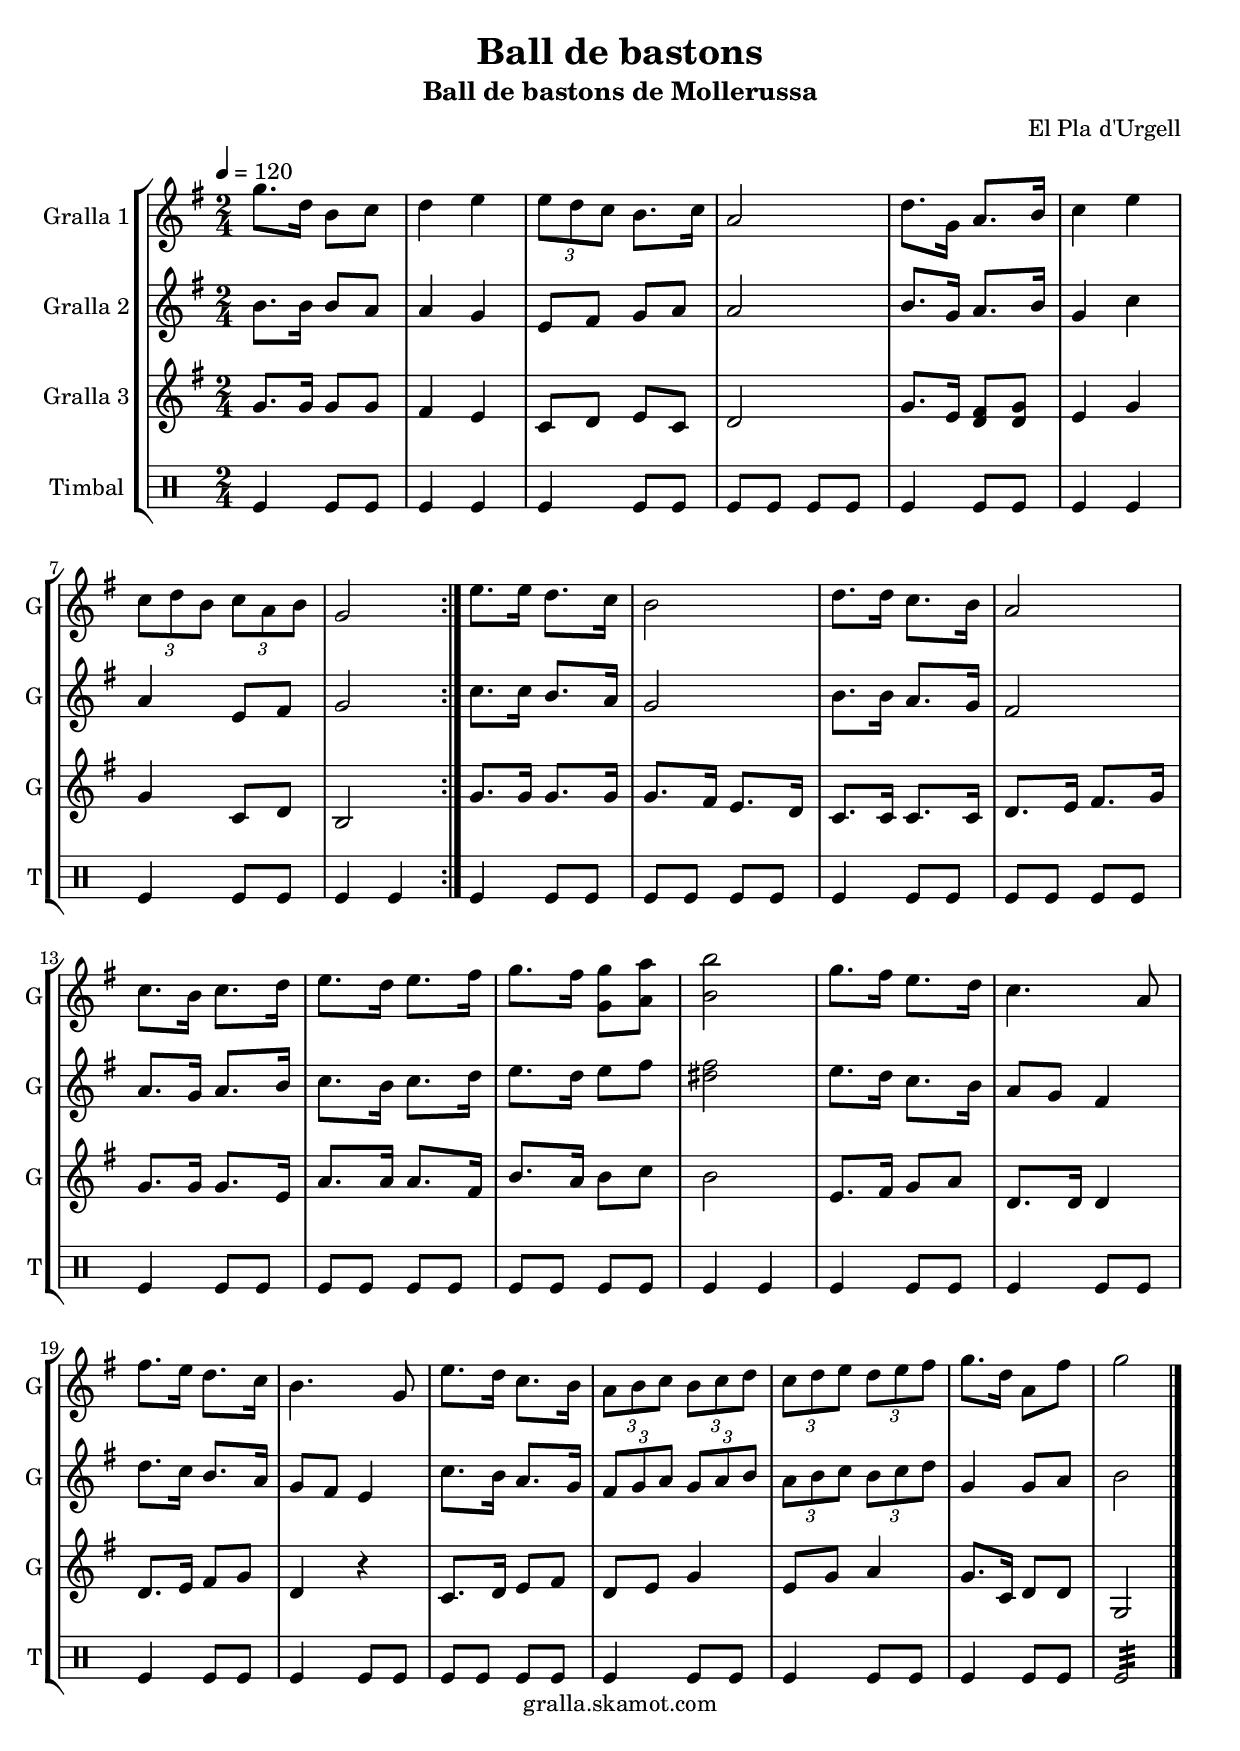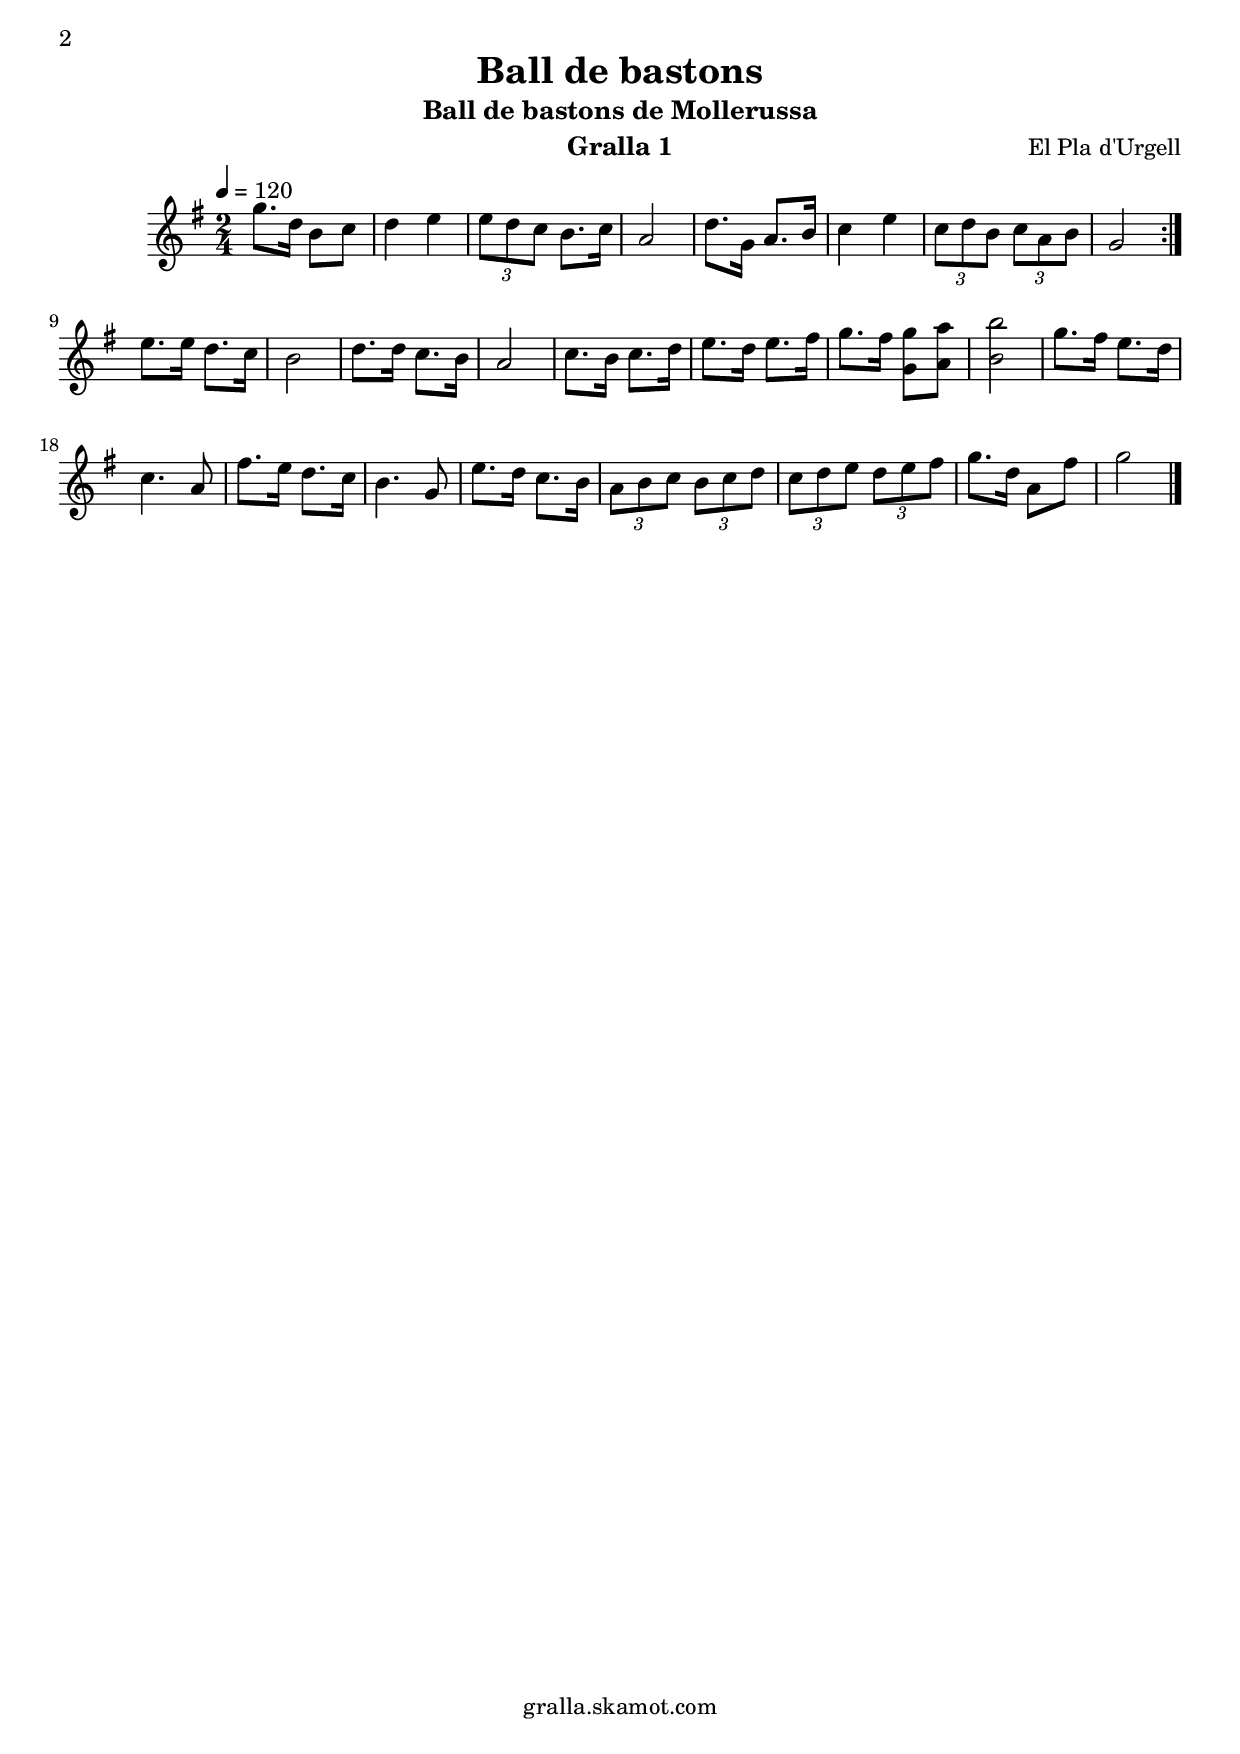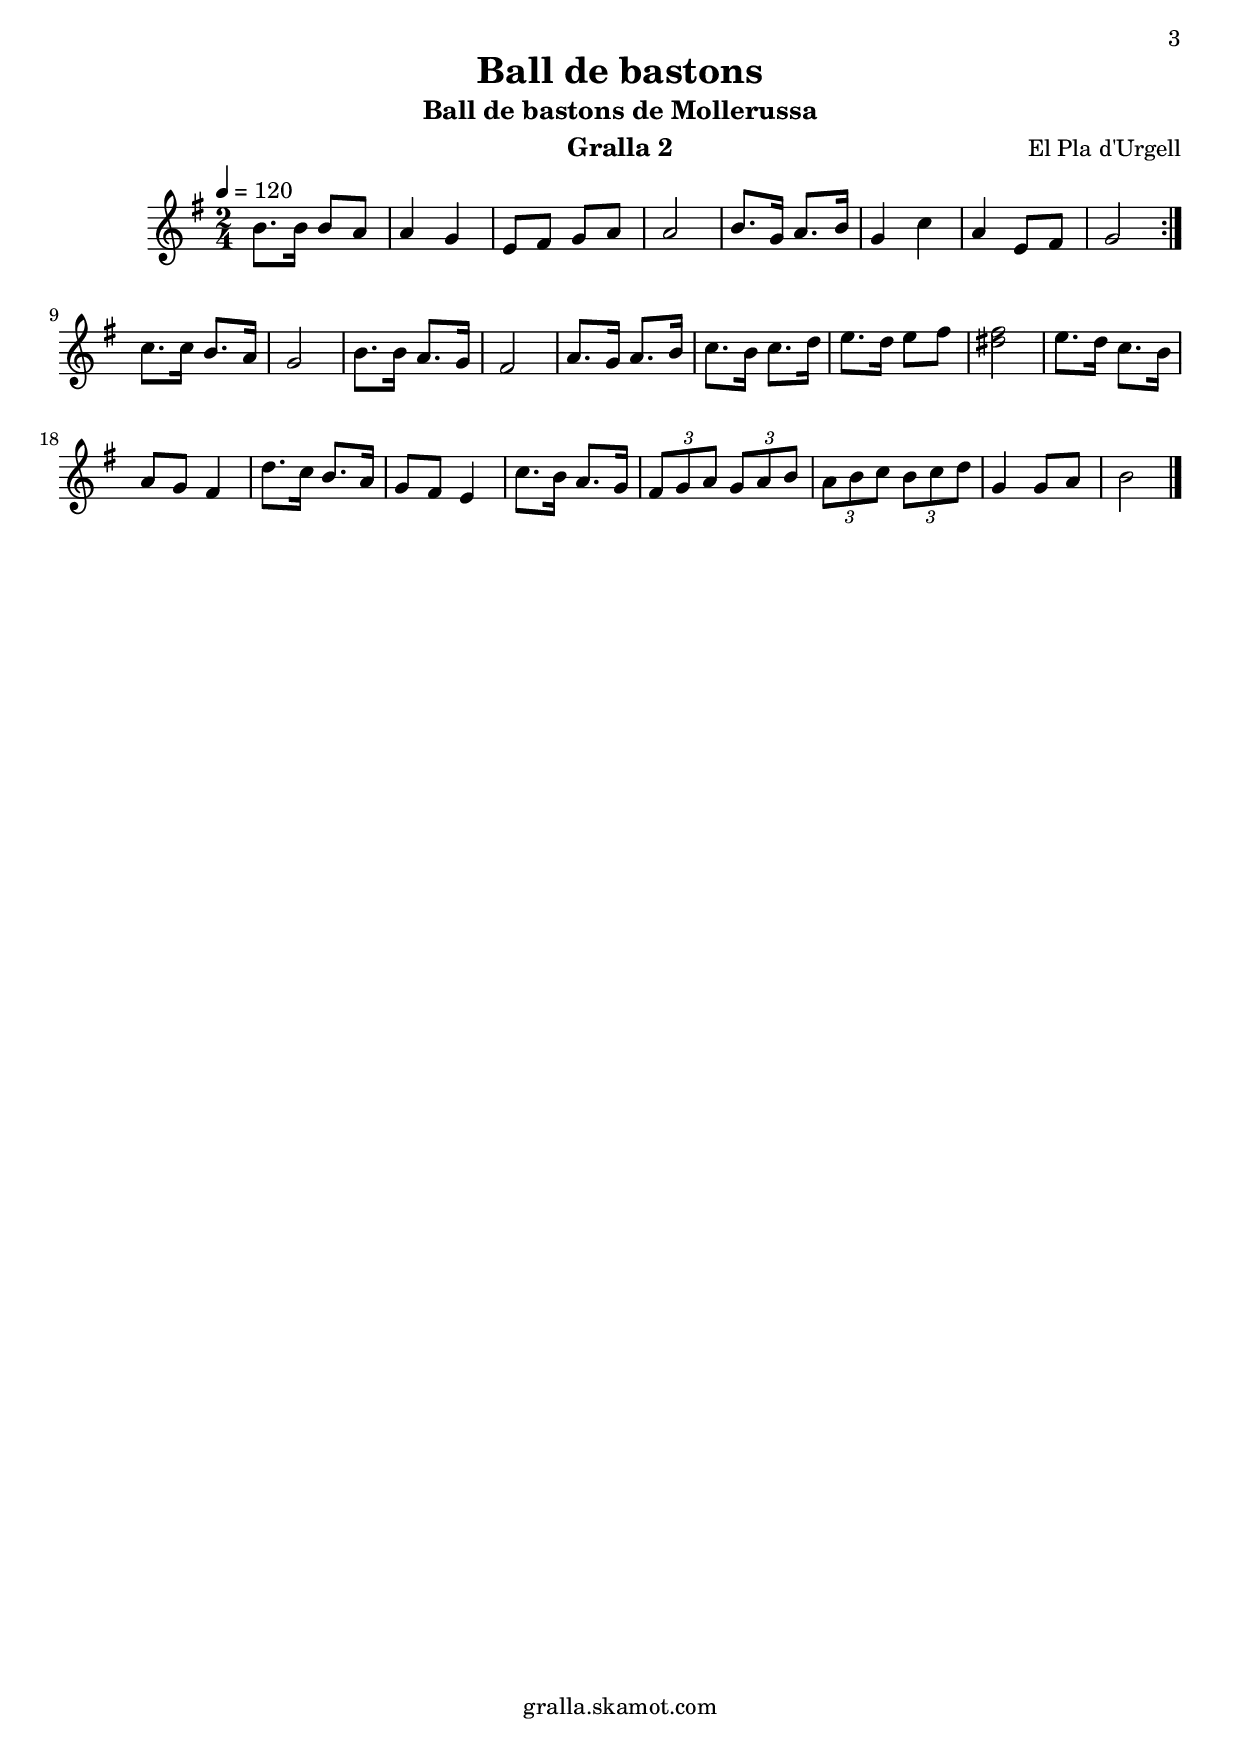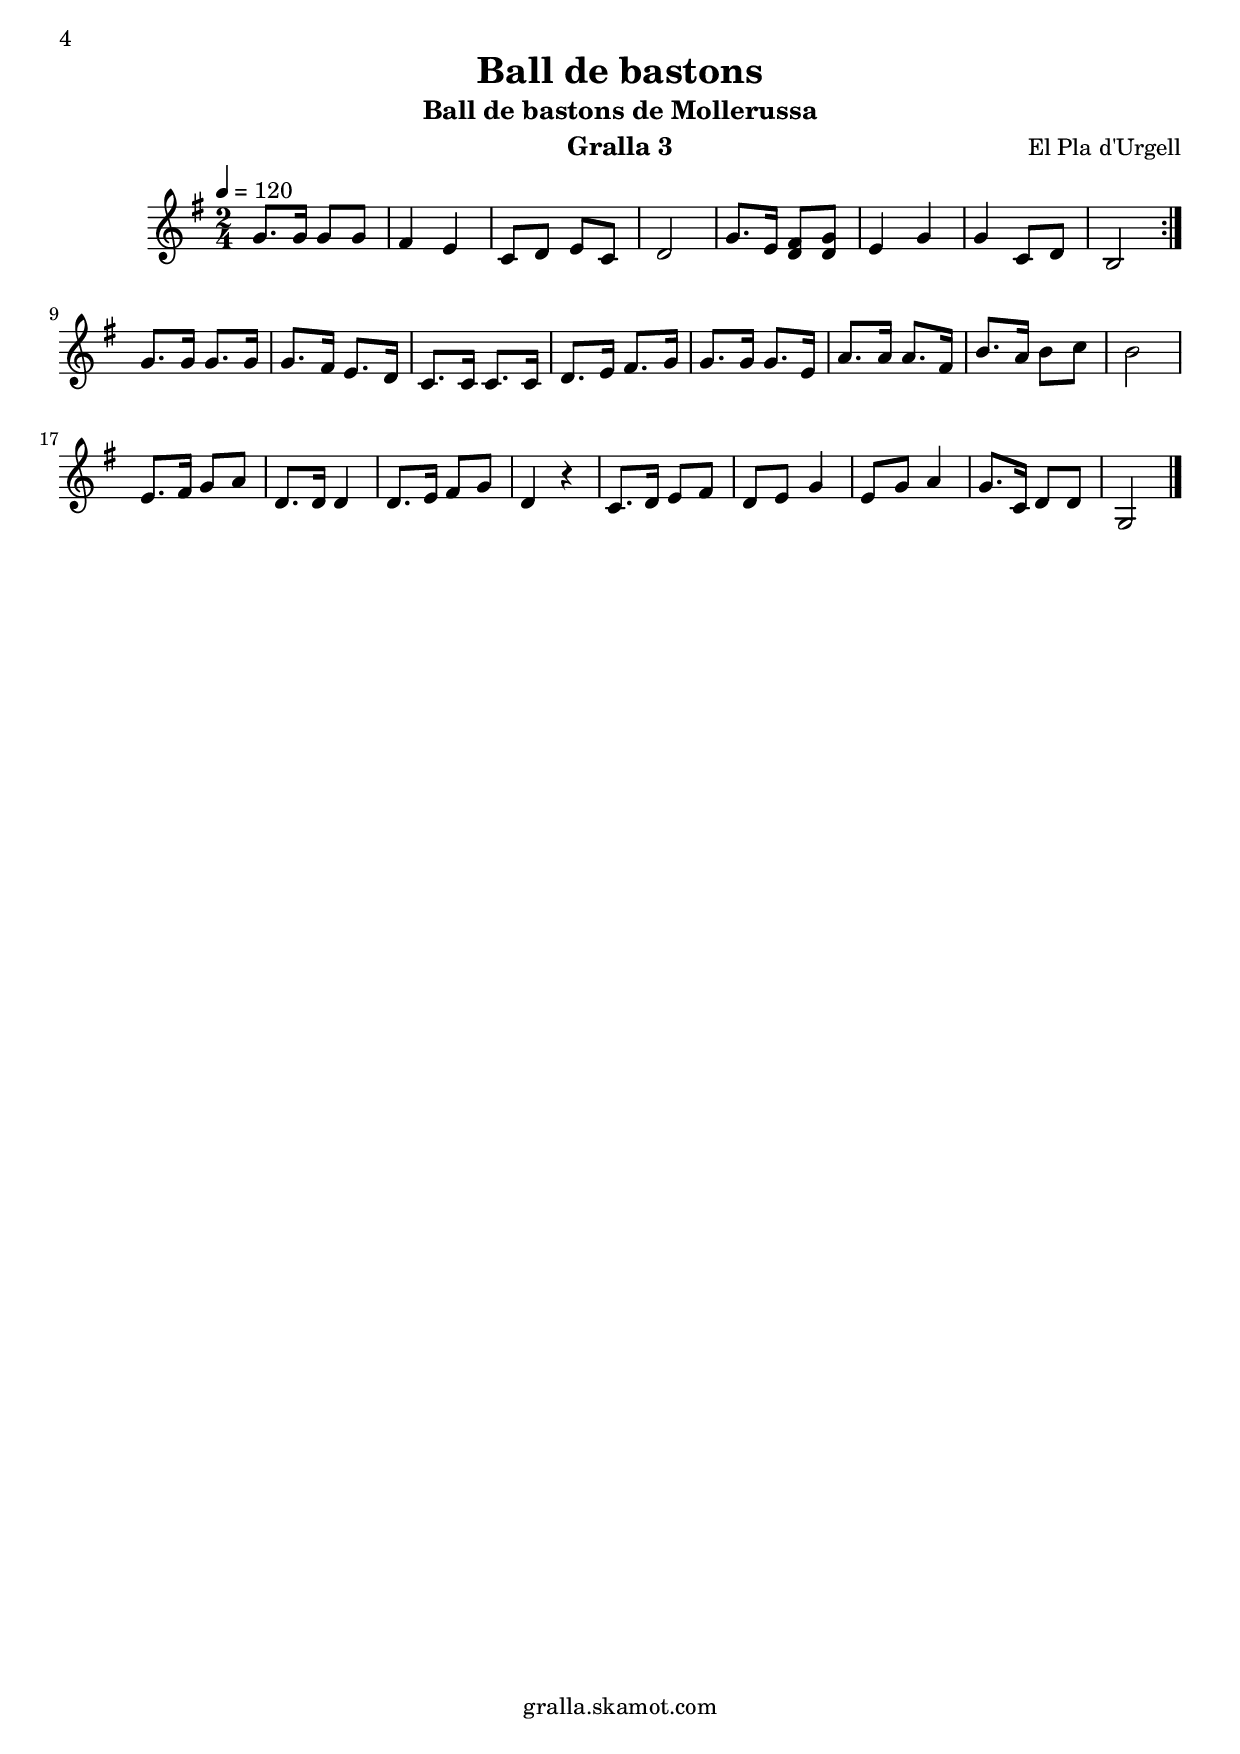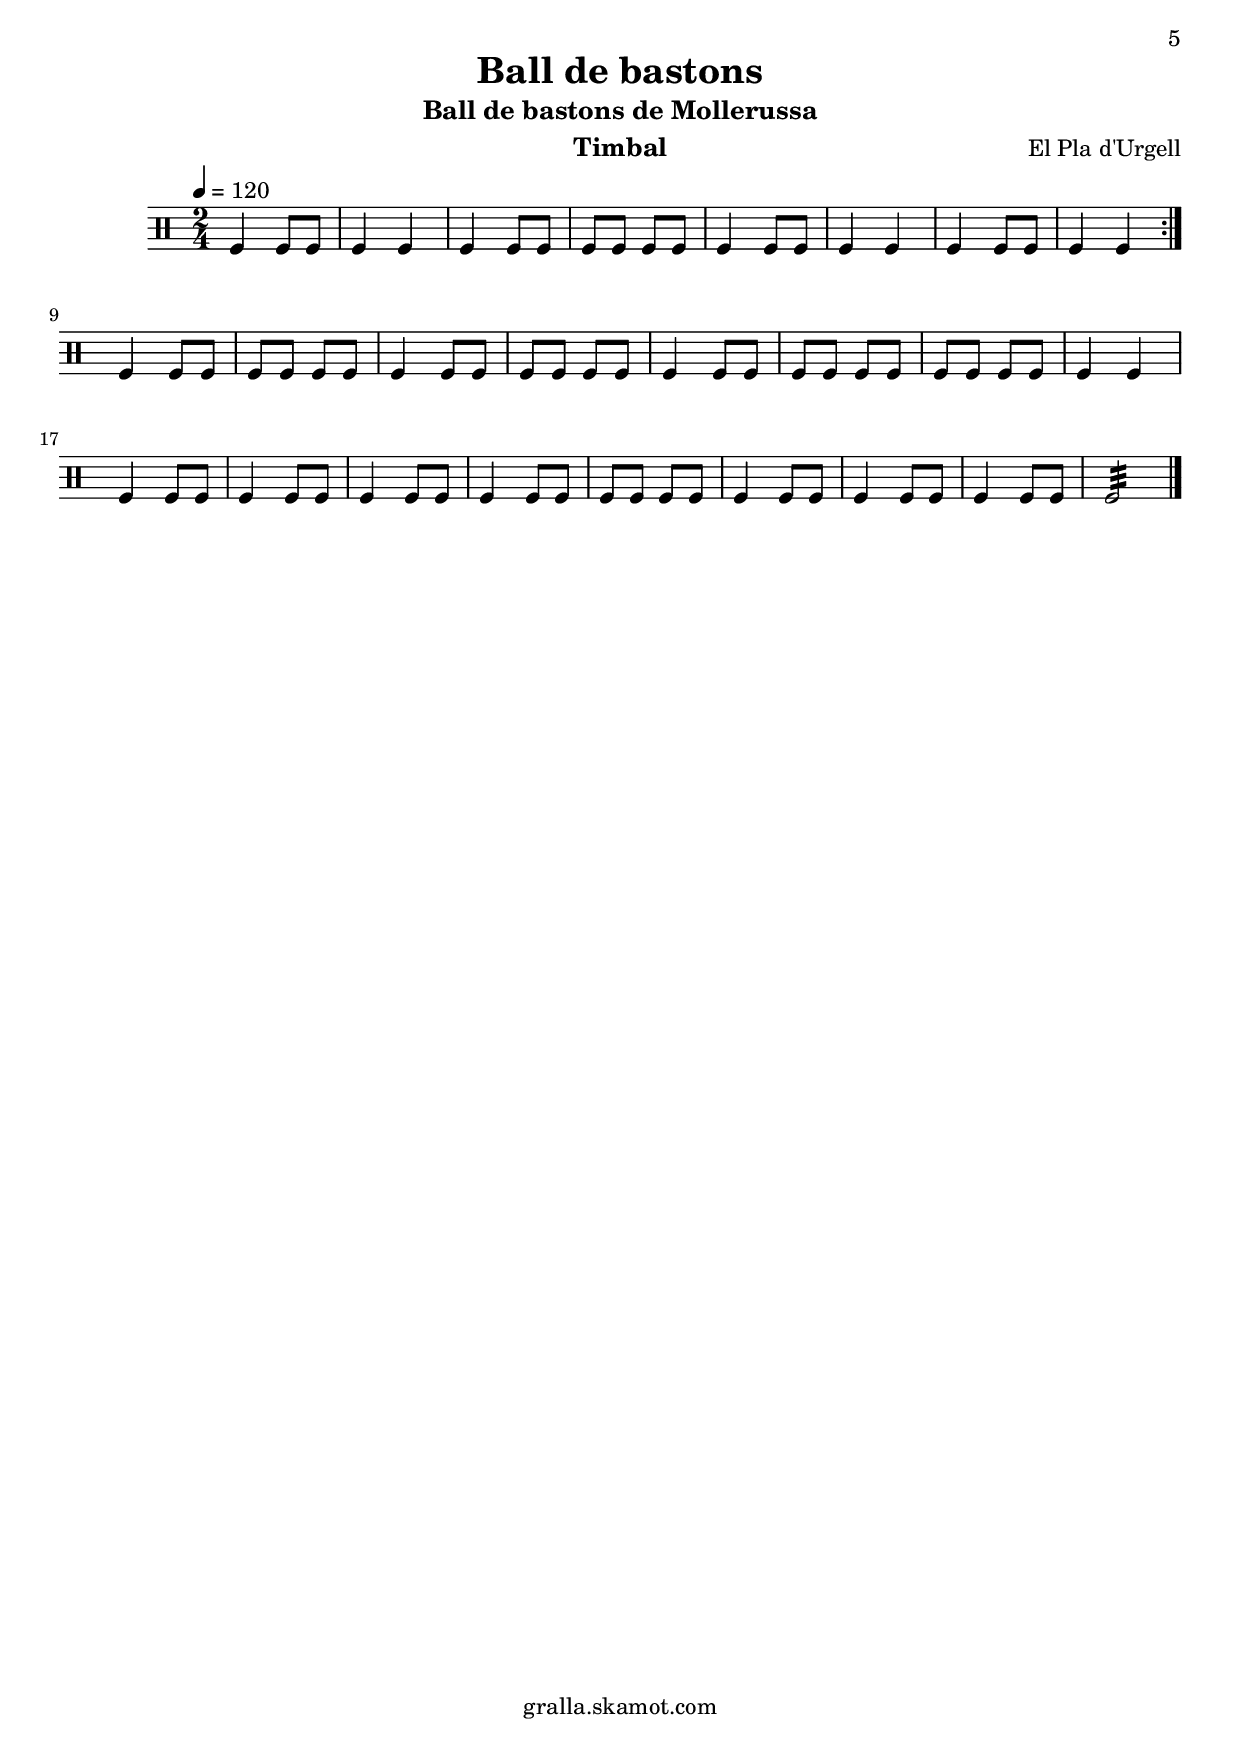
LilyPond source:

\version "2.16.2"

\header {
  dedication=""
  title="Ball de bastons"
  subtitle="Ball de bastons de Mollerussa"
  subsubtitle=""
  poet=""
  meter=""
  piece=""
  composer="El Pla d'Urgell"
  arranger=""
  opus=""
  instrument=""
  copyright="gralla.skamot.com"
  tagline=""
}

liniaroAa =
\relative g''
{
  \tempo 4=120
  \clef treble
  \key g \major
  \time 2/4
  \repeat volta 2 { g8. d16 b8 c  |
  d4 e  |
  \times 2/3 { e8 d c } b8. c16  |
  a2  |
  %05
  d8. g,16 a8. b16  |
  c4 e  |
  \times 2/3 { c8 d b } \times 2/3 { c a b }  |
  g2  | }
  e'8. e16 d8. c16  |
  %10
  b2  |
  d8. d16 c8. b16  |
  a2  |
  c8. b16 c8. d16  |
  e8. d16 e8. fis16  |
  %15
  g8. fis16 <g, g'>8 <a a'>  |
  <b b'>2  |
  g'8. fis16 e8. d16  |
  c4. a8  |
  fis'8. e16 d8. c16  |
  %20
  b4. g8  |
  e'8. d16 c8. b16  |
  \times 2/3 { a8 b c } \times 2/3 { b c d }  |
  \times 2/3 { c8 d e } \times 2/3 { d e fis }  |
  g8. d16 a8 fis'  |
  %25
  g2  \bar "|."
}

liniaroAb =
\relative b'
{
  \tempo 4=120
  \clef treble
  \key g \major
  \time 2/4
  \repeat volta 2 { b8. b16 b8 a  |
  a4 g  |
  e8 fis g a  |
  a2  |
  %05
  b8. g16 a8. b16  |
  g4 c  |
  a4 e8 fis  |
  g2  | }
  c8. c16 b8. a16  |
  %10
  g2  |
  b8. b16 a8. g16  |
  fis2  |
  a8. g16 a8. b16  |
  c8. b16 c8. d16  |
  %15
  e8. d16 e8 fis  |
  <dis fis>2  |
  e8. d16 c8. b16  |
  a8 g fis4  |
  d'8. c16 b8. a16  |
  %20
  g8 fis e4  |
  c'8. b16 a8. g16  |
  \times 2/3 { fis8 g a } \times 2/3 { g a b }  |
  \times 2/3 { a8 b c } \times 2/3 { b c d }  |
  g,4 g8 a  |
  %25
  b2  \bar "|."
}

liniaroAc =
\relative g'
{
  \tempo 4=120
  \clef treble
  \key g \major
  \time 2/4
  \repeat volta 2 { g8. g16 g8 g  |
  fis4 e  |
  c8 d e c  |
  d2  |
  %05
  g8. e16 <d fis>8 <d g>  |
  e4 g  |
  g4 c,8 d  |
  b2  | }
  g'8. g16 g8. g16  |
  %10
  g8. fis16 e8. d16  |
  c8. c16 c8. c16  |
  d8. e16 fis8. g16  |
  g8. g16 g8. e16  |
  a8. a16 a8. fis16  |
  %15
  b8. a16 b8 c  |
  b2  |
  e,8. fis16 g8 a  |
  d,8. d16 d4  |
  d8. e16 fis8 g  |
  %20
  d4 r  |
  c8. d16 e8 fis  |
  d8 e g4  |
  e8 g a4  |
  g8. c,16 d8 d  |
  %25
  g,2  \bar "|."
}

liniaroAd =
\drummode
{
  \tempo 4=120
  \time 2/4
  \repeat volta 2 { tomfl4 tomfl8 tomfl  |
  tomfl4 tomfl  |
  tomfl4 tomfl8 tomfl  |
  tomfl8 tomfl tomfl tomfl  |
  %05
  tomfl4 tomfl8 tomfl  |
  tomfl4 tomfl  |
  tomfl4 tomfl8 tomfl  |
  tomfl4 tomfl  | }
  tomfl4 tomfl8 tomfl  |
  %10
  tomfl8 tomfl tomfl tomfl  |
  tomfl4 tomfl8 tomfl  |
  tomfl8 tomfl tomfl tomfl  |
  tomfl4 tomfl8 tomfl  |
  tomfl8 tomfl tomfl tomfl  |
  %15
  tomfl8 tomfl tomfl tomfl  |
  tomfl4 tomfl  |
  tomfl4 tomfl8 tomfl  |
  tomfl4 tomfl8 tomfl  |
  tomfl4 tomfl8 tomfl  |
  %20
  tomfl4 tomfl8 tomfl  |
  tomfl8 tomfl tomfl tomfl  |
  tomfl4 tomfl8 tomfl  |
  tomfl4 tomfl8 tomfl  |
  tomfl4 tomfl8 tomfl  |
  %25
  tomfl2:32  \bar "|."
}

\bookpart {
  \score {
    \new StaffGroup {
      \override Score.RehearsalMark #'self-alignment-X = #LEFT
      <<
        \new Staff \with {instrumentName = #"Gralla 1" shortInstrumentName = #"G"} \liniaroAa
        \new Staff \with {instrumentName = #"Gralla 2" shortInstrumentName = #"G"} \liniaroAb
        \new Staff \with {instrumentName = #"Gralla 3" shortInstrumentName = #"G"} \liniaroAc
        \new DrumStaff \with {instrumentName = #"Timbal" shortInstrumentName = #"T"} \liniaroAd
      >>
    }
    \layout {}
  }
  \score { \unfoldRepeats
    \new StaffGroup {
      \override Score.RehearsalMark #'self-alignment-X = #LEFT
      <<
        \new Staff \with {instrumentName = #"Gralla 1" shortInstrumentName = #"G"} \liniaroAa
        \new Staff \with {instrumentName = #"Gralla 2" shortInstrumentName = #"G"} \liniaroAb
        \new Staff \with {instrumentName = #"Gralla 3" shortInstrumentName = #"G"} \liniaroAc
        \new DrumStaff \with {instrumentName = #"Timbal" shortInstrumentName = #"T"} \liniaroAd
      >>
    }
    \midi {
      \set Staff.midiInstrument = "oboe"
      \set DrumStaff.midiInstrument = "drums"
    }
  }
}

\bookpart {
  \header {instrument="Gralla 1"}
  \score {
    \new StaffGroup {
      \override Score.RehearsalMark #'self-alignment-X = #LEFT
      <<
        \new Staff \liniaroAa
      >>
    }
    \layout {}
  }
  \score { \unfoldRepeats
    \new StaffGroup {
      \override Score.RehearsalMark #'self-alignment-X = #LEFT
      <<
        \new Staff \liniaroAa
      >>
    }
    \midi {
      \set Staff.midiInstrument = "oboe"
      \set DrumStaff.midiInstrument = "drums"
    }
  }
}

\bookpart {
  \header {instrument="Gralla 2"}
  \score {
    \new StaffGroup {
      \override Score.RehearsalMark #'self-alignment-X = #LEFT
      <<
        \new Staff \liniaroAb
      >>
    }
    \layout {}
  }
  \score { \unfoldRepeats
    \new StaffGroup {
      \override Score.RehearsalMark #'self-alignment-X = #LEFT
      <<
        \new Staff \liniaroAb
      >>
    }
    \midi {
      \set Staff.midiInstrument = "oboe"
      \set DrumStaff.midiInstrument = "drums"
    }
  }
}

\bookpart {
  \header {instrument="Gralla 3"}
  \score {
    \new StaffGroup {
      \override Score.RehearsalMark #'self-alignment-X = #LEFT
      <<
        \new Staff \liniaroAc
      >>
    }
    \layout {}
  }
  \score { \unfoldRepeats
    \new StaffGroup {
      \override Score.RehearsalMark #'self-alignment-X = #LEFT
      <<
        \new Staff \liniaroAc
      >>
    }
    \midi {
      \set Staff.midiInstrument = "oboe"
      \set DrumStaff.midiInstrument = "drums"
    }
  }
}

\bookpart {
  \header {instrument="Timbal"}
  \score {
    \new StaffGroup {
      \override Score.RehearsalMark #'self-alignment-X = #LEFT
      <<
        \new DrumStaff \liniaroAd
      >>
    }
    \layout {}
  }
  \score { \unfoldRepeats
    \new StaffGroup {
      \override Score.RehearsalMark #'self-alignment-X = #LEFT
      <<
        \new DrumStaff \liniaroAd
      >>
    }
    \midi {
      \set Staff.midiInstrument = "oboe"
      \set DrumStaff.midiInstrument = "drums"
    }
  }
}

